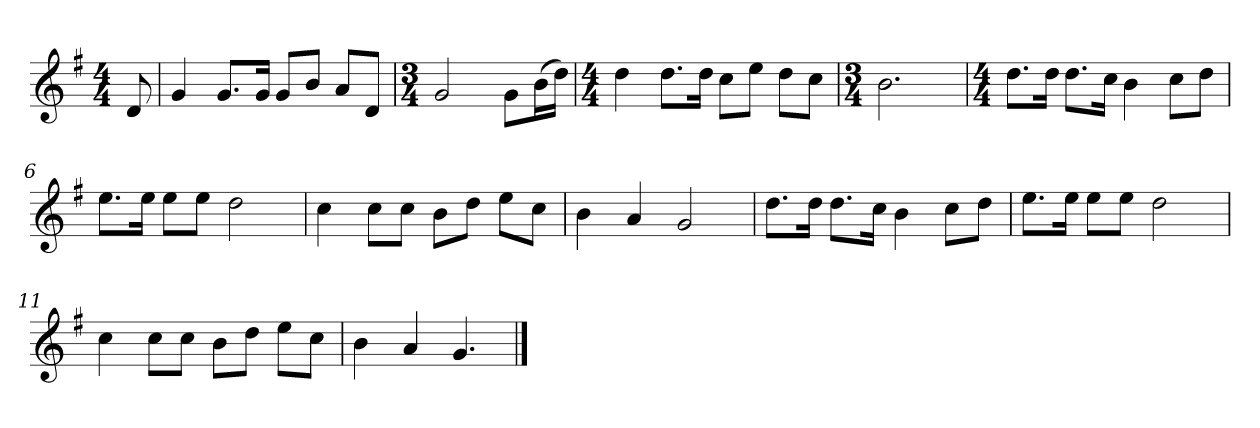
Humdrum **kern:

**kern
*part1
*staff1
*k[f#]
*M4/4
*MM120
=
8d
=1
4g
8.gL
16gJk
8gL
8bJ
8aL
8dJ
=2
*M3/4
2g
8gL
(16bL
16ddJJ)
=3
*M4/4
4dd
8.ddL
16ddJk
8ccL
8eeJ
8ddL
8ccJ
=4
*M3/4
2.b
=5
*M4/4
8.ddL
16ddJk
8.ddL
16ccJk
4b
8ccL
8ddJ
=6
8.eeL
16eeJk
8eeL
8eeJ
2dd
=7
4cc
8ccL
8ccJ
8bL
8ddJ
8eeL
8ccJ
=8
4b
4a
2g
=9
8.ddL
16ddJk
8.ddL
16ccJk
4b
8ccL
8ddJ
=10
8.eeL
16eeJk
8eeL
8eeJ
2dd
=11
4cc
8ccL
8ccJ
8bL
8ddJ
8eeL
8ccJ
=12
4b
4a
4.g
==
*-
